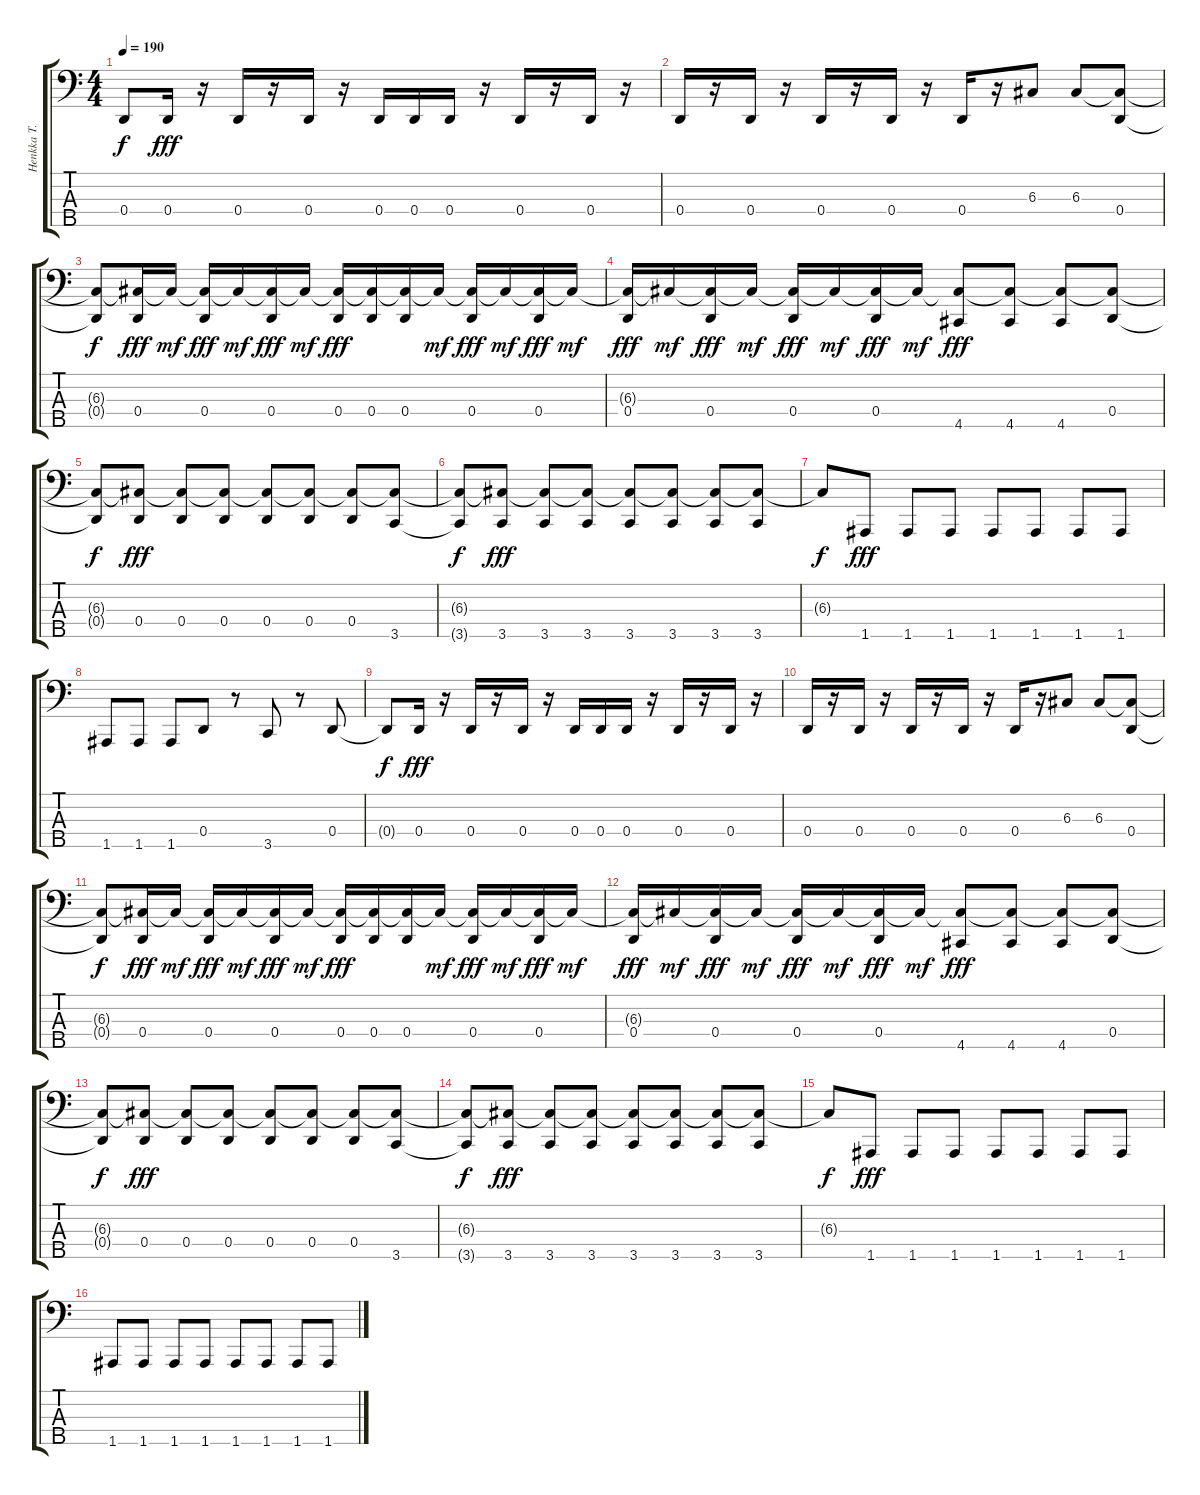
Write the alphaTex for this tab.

\track ("Henkka T. Blacksmith" "Henkka T. ") {instrument electricbassfinger}
\staff {score tabs}
\tuning (F2 C2 G1 D1 A0) {hide}
\ts (4 4)
\tempo 190
\clef f4
\ks c
0.4{t}.8{dy f} 0.4.16{dy fff} r.16 0.4.16 r.16 0.4.16 r.16 0.4.16 0.4.16 0.4.16 r.16 0.4.16 r.16 0.4.16 r.16 |
0.4.16 r.16 0.4.16 r.16 0.4.16 r.16 0.4.16 r.16 0.4.16 r.16 6.3.8 6.3.8 (6.3{t} 0.4).8 |
(6.3{t} 0.4{t}).8{dy f} (6.3{t} 0.4).16{dy fff} 6.3{t}.16{dy mf} (6.3{t} 0.4).16{dy fff} 6.3{t}.16{dy mf} (6.3{t} 0.4).16{dy fff} 6.3{t}.16{dy mf} (6.3{t} 0.4).16{dy fff} (6.3{t} 0.4).16 (6.3{t} 0.4).16 6.3{t}.16{dy mf} (6.3{t} 0.4).16{dy fff} 6.3{t}.16{dy mf} (6.3{t} 0.4).16{dy fff} 6.3{t}.16{dy mf} |
(6.3{t} 0.4).16{dy fff} 6.3{t}.16{dy mf} (6.3{t} 0.4).16{dy fff} 6.3{t}.16{dy mf} (6.3{t} 0.4).16{dy fff} 6.3{t}.16{dy mf} (6.3{t} 0.4).16{dy fff} 6.3{t}.16{dy mf} (6.3{t} 4.5).8{dy fff} (6.3{t} 4.5).8 (6.3{t} 4.5).8 (6.3{t} 0.4).8 |
(6.3{t} 0.4{t}).8{dy f} (6.3{t} 0.4).8{dy fff} (6.3{t} 0.4).8 (6.3{t} 0.4).8 (6.3{t} 0.4).8 (6.3{t} 0.4).8 (6.3{t} 0.4).8 (6.3{t} 3.5).8 |
(6.3{t} 3.5{t}).8{dy f} (6.3{t} 3.5).8{dy fff} (6.3{t} 3.5).8 (6.3{t} 3.5).8 (6.3{t} 3.5).8 (6.3{t} 3.5).8 (6.3{t} 3.5).8 (6.3{t} 3.5).8 |
6.3{t}.8{dy f} 1.5.8{dy fff} 1.5.8 1.5.8 1.5.8 1.5.8 1.5.8 1.5.8 |
1.5.8 1.5.8 1.5.8 0.4.8 r.8 3.5.8 r.8 0.4.8 |
0.4{t}.8{dy f} 0.4.16{dy fff} r.16 0.4.16 r.16 0.4.16 r.16 0.4.16 0.4.16 0.4.16 r.16 0.4.16 r.16 0.4.16 r.16 |
0.4.16 r.16 0.4.16 r.16 0.4.16 r.16 0.4.16 r.16 0.4.16 r.16 6.3.8 6.3.8 (6.3{t} 0.4).8 |
(6.3{t} 0.4{t}).8{dy f} (6.3{t} 0.4).16{dy fff} 6.3{t}.16{dy mf} (6.3{t} 0.4).16{dy fff} 6.3{t}.16{dy mf} (6.3{t} 0.4).16{dy fff} 6.3{t}.16{dy mf} (6.3{t} 0.4).16{dy fff} (6.3{t} 0.4).16 (6.3{t} 0.4).16 6.3{t}.16{dy mf} (6.3{t} 0.4).16{dy fff} 6.3{t}.16{dy mf} (6.3{t} 0.4).16{dy fff} 6.3{t}.16{dy mf} |
(6.3{t} 0.4).16{dy fff} 6.3{t}.16{dy mf} (6.3{t} 0.4).16{dy fff} 6.3{t}.16{dy mf} (6.3{t} 0.4).16{dy fff} 6.3{t}.16{dy mf} (6.3{t} 0.4).16{dy fff} 6.3{t}.16{dy mf} (6.3{t} 4.5).8{dy fff} (6.3{t} 4.5).8 (6.3{t} 4.5).8 (6.3{t} 0.4).8 |
(6.3{t} 0.4{t}).8{dy f} (6.3{t} 0.4).8{dy fff} (6.3{t} 0.4).8 (6.3{t} 0.4).8 (6.3{t} 0.4).8 (6.3{t} 0.4).8 (6.3{t} 0.4).8 (6.3{t} 3.5).8 |
(6.3{t} 3.5{t}).8{dy f} (6.3{t} 3.5).8{dy fff} (6.3{t} 3.5).8 (6.3{t} 3.5).8 (6.3{t} 3.5).8 (6.3{t} 3.5).8 (6.3{t} 3.5).8 (6.3{t} 3.5).8 |
6.3{t}.8{dy f} 1.5.8{dy fff} 1.5.8 1.5.8 1.5.8 1.5.8 1.5.8 1.5.8 |
1.5.8 1.5.8 1.5.8 1.5.8 1.5.8 1.5.8 1.5.8 1.5.8
